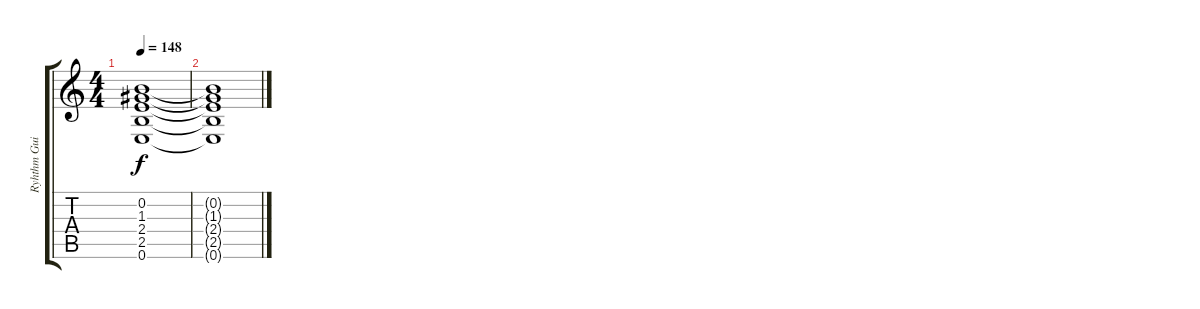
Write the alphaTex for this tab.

\track ("Ryhthm Guitar" "Ryhthm Gui") {instrument overdrivenguitar}
\staff {score tabs}
\tuning (E4 B3 G3 D3 A2 E2) {hide}
\ts (4 4)
\tempo 148
\clef g2
\ks c
(0.2{t} 1.3{t} 2.4{t} 2.5{t} 0.6{t}).1{dy f} |
(0.2{t} 1.3{t} 2.4{t} 2.5{t} 0.6{t}).1
